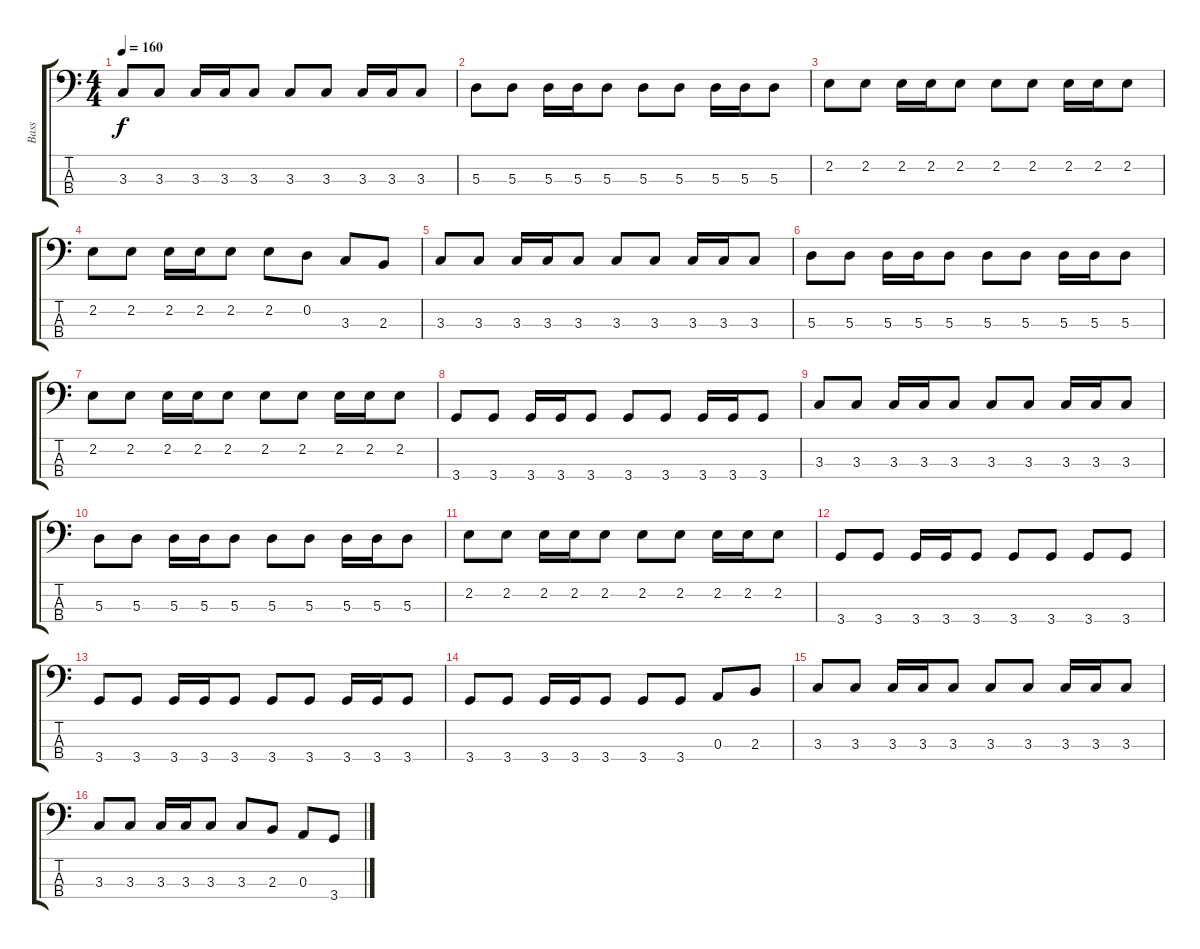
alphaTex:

\track ("Bass" "Bass") {instrument electricbasspick}
\staff {score tabs}
\tuning (G2 D2 A1 E1) {hide}
\ts (4 4)
\tempo 160
\clef f4
\ks c
3.3.8{dy f} 3.3.8 3.3.16 3.3.16 3.3.8 3.3.8 3.3.8 3.3.16 3.3.16 3.3.8 |
5.3.8 5.3.8 5.3.16 5.3.16 5.3.8 5.3.8 5.3.8 5.3.16 5.3.16 5.3.8 |
2.2.8 2.2.8 2.2.16 2.2.16 2.2.8 2.2.8 2.2.8 2.2.16 2.2.16 2.2.8 |
2.2.8 2.2.8 2.2.16 2.2.16 2.2.8 2.2.8 0.2.8 3.3.8 2.3.8 |
3.3.8 3.3.8 3.3.16 3.3.16 3.3.8 3.3.8 3.3.8 3.3.16 3.3.16 3.3.8 |
5.3.8 5.3.8 5.3.16 5.3.16 5.3.8 5.3.8 5.3.8 5.3.16 5.3.16 5.3.8 |
2.2.8 2.2.8 2.2.16 2.2.16 2.2.8 2.2.8 2.2.8 2.2.16 2.2.16 2.2.8 |
3.4.8 3.4.8 3.4.16 3.4.16 3.4.8 3.4.8 3.4.8 3.4.16 3.4.16 3.4.8 |
3.3.8 3.3.8 3.3.16 3.3.16 3.3.8 3.3.8 3.3.8 3.3.16 3.3.16 3.3.8 |
5.3.8 5.3.8 5.3.16 5.3.16 5.3.8 5.3.8 5.3.8 5.3.16 5.3.16 5.3.8 |
2.2.8 2.2.8 2.2.16 2.2.16 2.2.8 2.2.8 2.2.8 2.2.16 2.2.16 2.2.8 |
3.4.8 3.4.8 3.4.16 3.4.16 3.4.8 3.4.8 3.4.8 3.4.8 3.4.8 |
3.4.8 3.4.8 3.4.16 3.4.16 3.4.8 3.4.8 3.4.8 3.4.16 3.4.16 3.4.8 |
3.4.8 3.4.8 3.4.16 3.4.16 3.4.8 3.4.8 3.4.8 0.3.8 2.3.8 |
3.3.8 3.3.8 3.3.16 3.3.16 3.3.8 3.3.8 3.3.8 3.3.16 3.3.16 3.3.8 |
3.3.8 3.3.8 3.3.16 3.3.16 3.3.8 3.3.8 2.3.8 0.3.8 3.4.8
